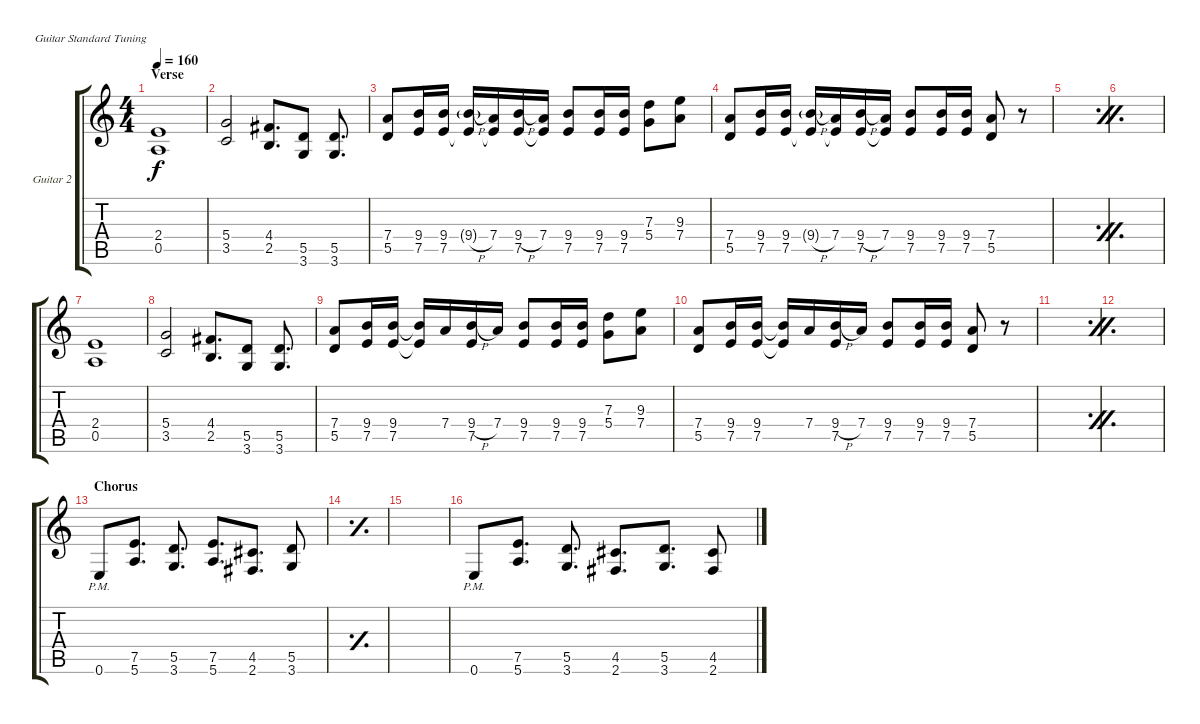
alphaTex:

\bracketExtendMode groupsimilarinstruments
\firstSystemTrackNameOrientation horizontal
\otherSystemsTrackNameOrientation horizontal
\track ("Guitar 2" "Guitar 2") {instrument overdrivenguitar}
\staff {score tabs}
\tuning (E4 B3 G3 D3 A2 E2)
\ts (4 4)
\section ("" "Verse")
\tempo 160
\clef g2
\ks c
(2.4 0.5).1{dy f} |
(5.4 3.5).2 (4.4 2.5).8{d} (5.5 3.6).8 (5.5 3.6).8{d} |
(7.4 5.5).8 (9.4 7.5).16 (9.4 7.5).16 (9.4{h g} 7.5{t}).16 (7.4 7.5{t}).16 (9.4{h} 7.5).16 (7.4 7.5{t}).16 (9.4 7.5).8 (9.4 7.5).16 (9.4 7.5).16 (7.3 5.4).8 (9.3 7.4).8 |
(7.4 5.5).8 (9.4 7.5).16 (9.4 7.5).16 (9.4{h g} 7.5{t}).16 (7.4 7.5{t}).16 (9.4{h} 7.5).16 (7.4 7.5{t}).16 (9.4 7.5).8 (9.4 7.5).16 (9.4 7.5).16 (7.4 5.5).8 r.8 |
\simile firstofdouble
|
\simile secondofdouble
|
\simile none
(2.4 0.5).1 |
(5.4 3.5).2 (4.4 2.5).8{d} (5.5 3.6).8 (5.5 3.6).8{d} |
(7.4 5.5).8 (9.4 7.5).16 (9.4 7.5).16 (9.4{t} 7.5{t}).16 7.4.16 (9.4{h} 7.5).16 7.4.16 (9.4 7.5).8 (9.4 7.5).16 (9.4 7.5).16 (7.3 5.4).8 (9.3 7.4).8 |
(7.4 5.5).8 (9.4 7.5).16 (9.4 7.5).16 (9.4{t} 7.5{t}).16 7.4.16 (9.4{h} 7.5).16 7.4.16 (9.4 7.5).8 (9.4 7.5).16 (9.4 7.5).16 (7.4 5.5).8 r.8 |
\simile firstofdouble
|
\simile secondofdouble
|
\section ("" "Chorus")
\simile none
0.6{pm}.8 (7.5 5.6).8{d} (5.5 3.6).8{d} (7.5 5.6).8{d} (4.5 2.6).8{d} (5.5 3.6).8 |
\simile simple
|
|
\simile none
0.6{pm}.8 (7.5 5.6).8{d} (5.5 3.6).8{d} (4.5 2.6).8{d} (5.5 3.6).8{d} (4.5 2.6).8
